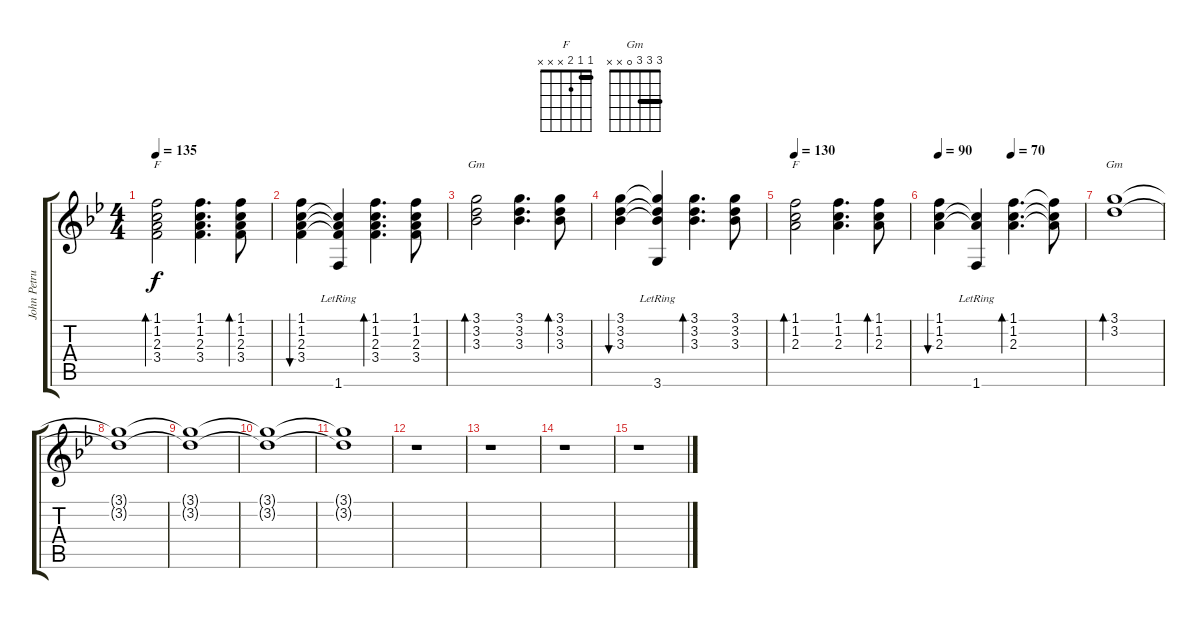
\track ("John Petrucci" "John Petru") {instrument acousticguitarsteel}
\staff {score tabs}
\tuning (E4 B3 G3 D3 A2 E2) {hide}
\chord ("F" 1 1 2 3 x x) {barre 1}
\chord ("Gm" 3 3 3 x x x) {barre 3}
\chord ("F" 1 1 2 x x x) {barre 1}
\chord ("Gm" 3 3 3 0 x x) {barre 3}
\ts (4 4)
\tempo 135
\clef g2
\ks bb
(1.1 1.2 2.3 3.4).2{bd 120 ch "F" dy f} (1.1 1.2 2.3 3.4).4{d} (1.1 1.2 2.3 3.4).8{bd 60} |
(1.1 1.2 2.3 3.4).4{bu 60} (1.2{t} 2.3{t} 3.4{t} 1.6{lr}).4 (1.1 1.2 2.3 3.4).4{d bd 60} (1.1 1.2 2.3 3.4).8 |
(3.1 3.2 3.3).2{bd 120 ch "Gm"} (3.1 3.2 3.3).4{d} (3.1 3.2 3.3).8{bd 60} |
(3.1 3.2 3.3).4{bu 60} (3.1{t} 3.2{t} 3.3{t} 3.6{lr}).4 (3.1 3.2 3.3).4{d bd 60} (3.1 3.2 3.3).8 |
\tempo 130
(1.1 1.2 2.3).2{bd 120 ch "F"} (1.1 1.2 2.3).4{d} (1.1 1.2 2.3).8{bd 60} |
\tempo 90
\tempo (70 0.5)
(1.1 1.2 2.3).4{bu 60} (1.2{t} 2.3{t} 1.6{lr}).4 (1.1 1.2 2.3).4{d bd 60} (1.1{t} 1.2{t} 2.3{t}).8 |
(3.1 3.2).1{bd 60 ch "Gm"} |
(3.1{t} 3.2{t}).1 |
(3.1{t} 3.2{t}).1 |
(3.1{t} 3.2{t}).1 |
(3.1{t} 3.2{t}).1 |
r.1 |
r.1 |
r.1 |
r.1
